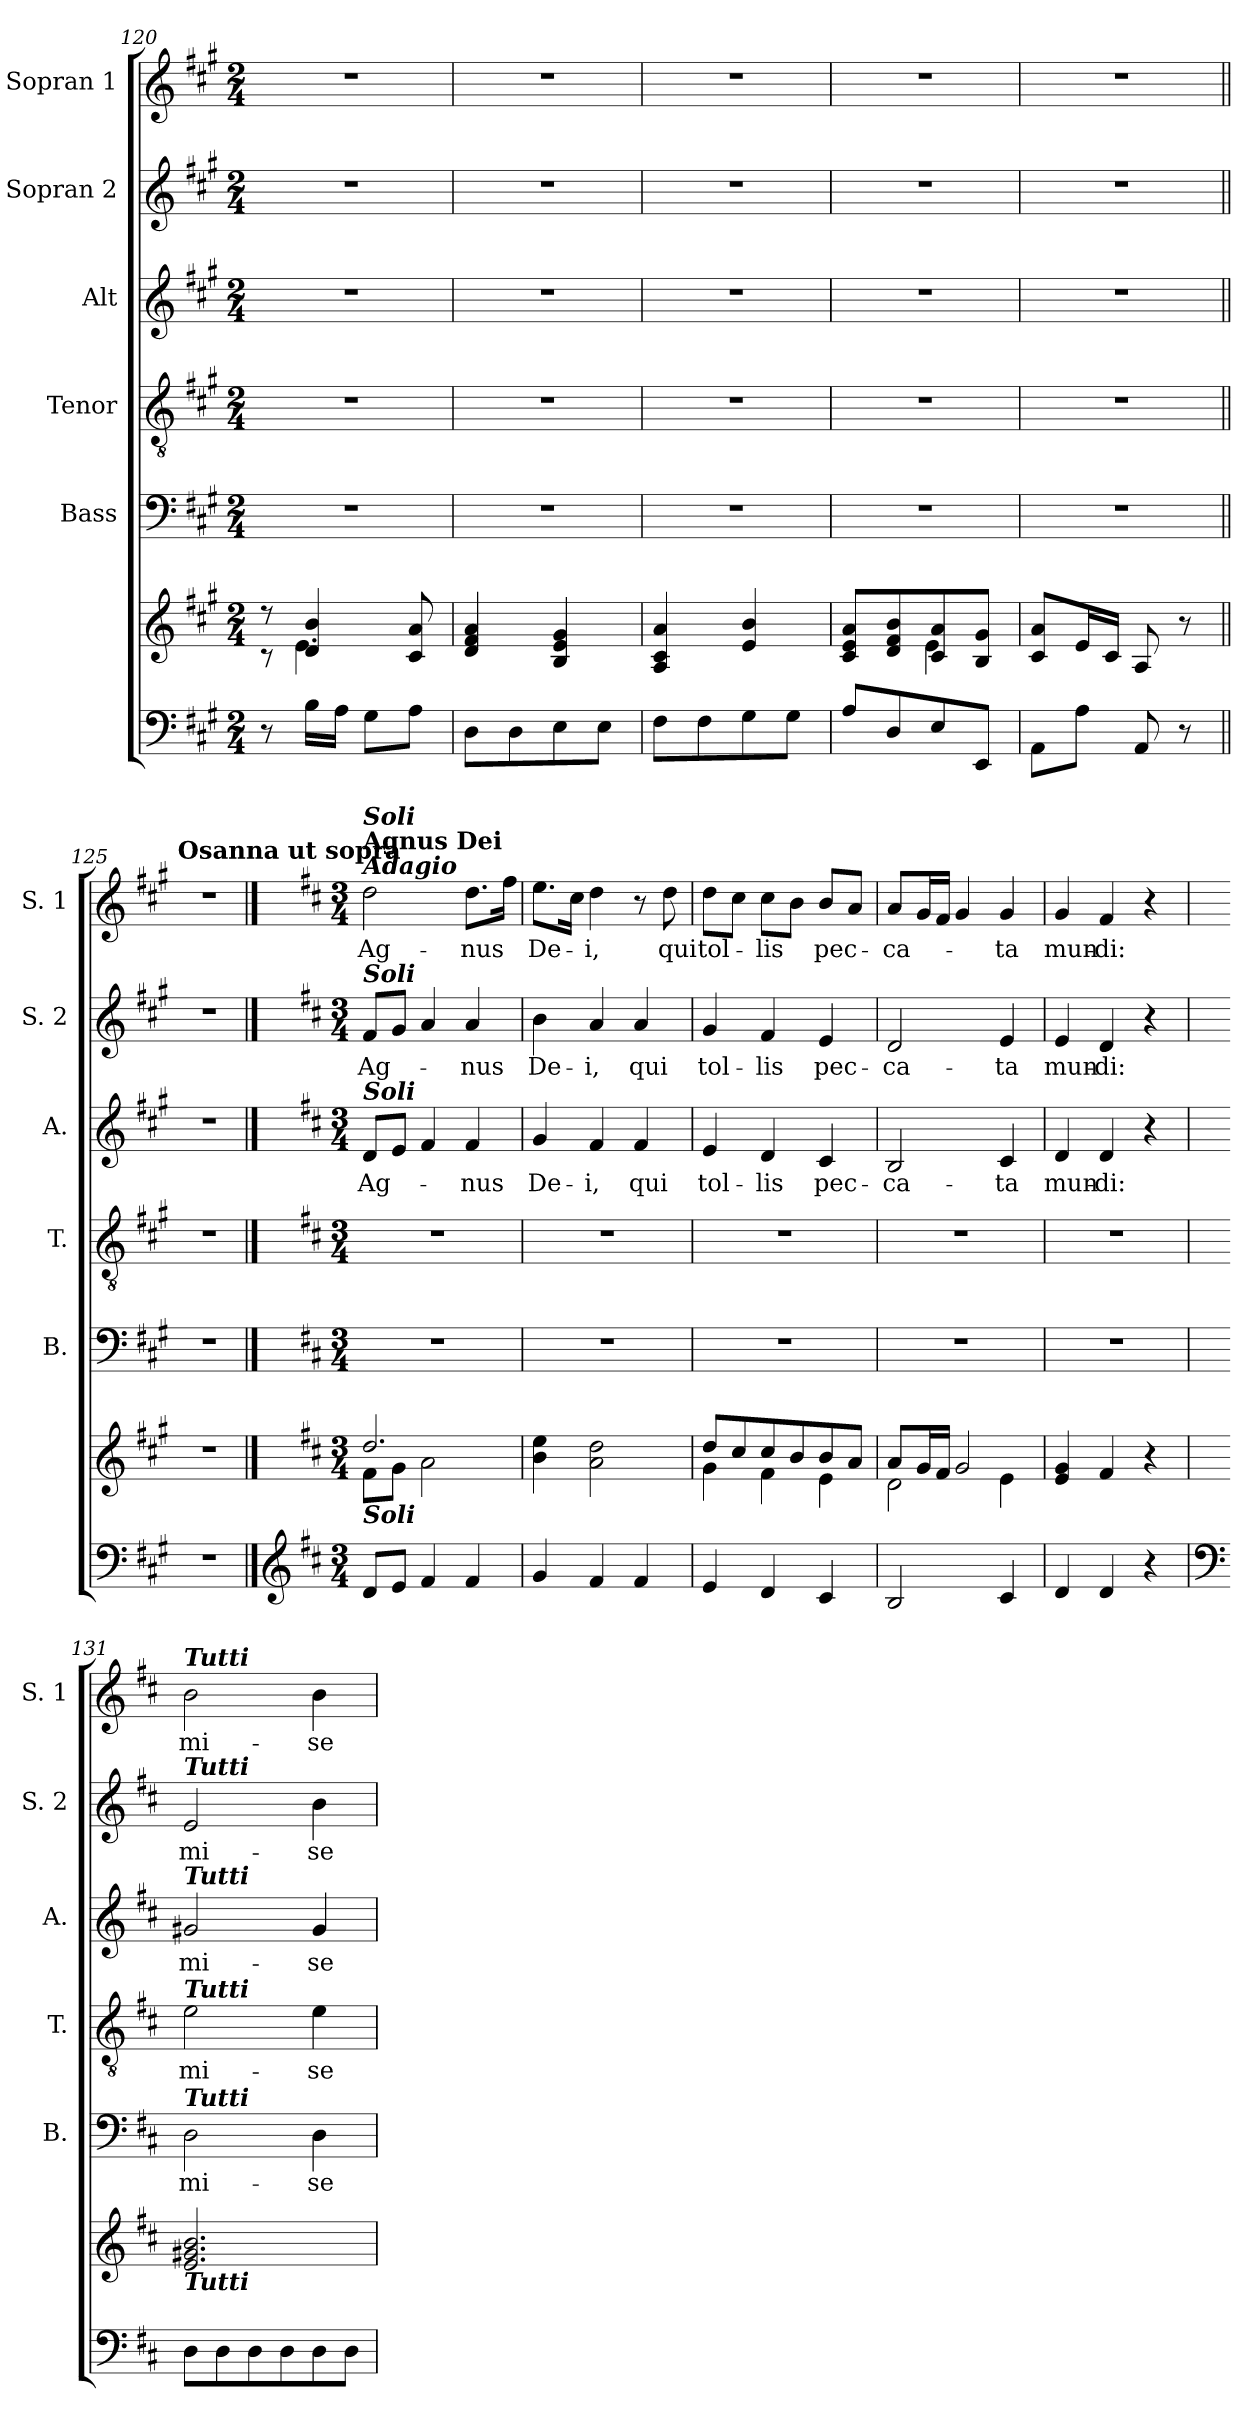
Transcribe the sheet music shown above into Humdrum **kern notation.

**kern	**kern	**kern	**text	**kern	**text	**kern	**text	**kern	**text	**kern	**text
*part6	*part6	*part5	*part5	*part4	*part4	*part3	*part3	*part2	*part2	*part1	*part1
*staff7	*staff6	*staff5	*staff5	*staff4	*staff4	*staff3	*staff3	*staff2	*staff2	*staff1	*staff1
*	*	*I"Bass	*	*I"Tenor	*	*I"Alt	*	*I"Sopran 2	*	*I"Sopran 1	*
*	*	*I'B.	*	*I'T.	*	*I'A.	*	*I'S. 2	*	*I'S. 1	*
*clefF4	*clefG2	*clefF4	*	*clefGv2	*	*clefG2	*	*clefG2	*	*clefG2	*
*k[f#c#g#]	*k[f#c#g#]	*k[f#c#g#]	*	*k[f#c#g#]	*	*k[f#c#g#]	*	*k[f#c#g#]	*	*k[f#c#g#]	*
*A:	*A:	*A:	*	*A:	*	*A:	*	*A:	*	*A:	*
*M2/4	*M2/4	*M2/4	*	*M2/4	*	*M2/4	*	*M2/4	*	*M2/4	*
=120	=120	=120	=120	=120	=120	=120	=120	=120	=120	=120	=120
*	*^	*	*	*	*	*	*	*	*	*	*
8r	8r	8r	2r	.	2r	.	2r	.	2r	.	2r	.
16B\LL	4d/ 4b/	4.e\	.	.	.	.	.	.	.	.	.	.
16A\JJ	.	.	.	.	.	.	.	.	.	.	.	.
8G#\L	.	.	.	.	.	.	.	.	.	.	.	.
8A\J	8c#/ 8a/	.	.	.	.	.	.	.	.	.	.	.
*	*v	*v	*	*	*	*	*	*	*	*	*	*
=121	=121	=121	=121	=121	=121	=121	=121	=121	=121	=121	=121
8D\L	4d/ 4f#/ 4a/	2r	.	2r	.	2r	.	2r	.	2r	.
8D\	.	.	.	.	.	.	.	.	.	.	.
8E\	4B/ 4e/ 4g#/	.	.	.	.	.	.	.	.	.	.
8E\J	.	.	.	.	.	.	.	.	.	.	.
=122	=122	=122	=122	=122	=122	=122	=122	=122	=122	=122	=122
8F#\L	4A/ 4c#/ 4a/	2r	.	2r	.	2r	.	2r	.	2r	.
8F#\	.	.	.	.	.	.	.	.	.	.	.
8G#\	4e/ 4b/	.	.	.	.	.	.	.	.	.	.
8G#\J	.	.	.	.	.	.	.	.	.	.	.
=123	=123	=123	=123	=123	=123	=123	=123	=123	=123	=123	=123
*	*^	*	*	*	*	*	*	*	*	*	*
8A/L	8c#/ 8e/ 8a/L	4ryy	2r	.	2r	.	2r	.	2r	.	2r	.
8D/	8d/ 8f#/ 8b/	.	.	.	.	.	.	.	.	.	.	.
8E/	8c#/ 8a/	4e\	.	.	.	.	.	.	.	.	.	.
8EE/J	8B/ 8g#/J	.	.	.	.	.	.	.	.	.	.	.
*	*v	*v	*	*	*	*	*	*	*	*	*	*
!!LO:LB:g=z
=124	=124	=124	=124	=124	=124	=124	=124	=124	=124	=124	=124
8AA\L	8c#/ 8a/L	2r	.	2r	.	2r	.	2r	.	2r	.
8A\J	16e/L	.	.	.	.	.	.	.	.	.	.
.	16c#/JJ	.	.	.	.	.	.	.	.	.	.
8AA/	8A/	.	.	.	.	.	.	.	.	.	.
8r	8r	.	.	.	.	.	.	.	.	.	.
=125||	=125||	=125||	=125||	=125||	=125||	=125||	=125||	=125||	=125||	=125||	=125||
!	!	!	!	!	!	!	!	!	!	!LO:TX:a:B:t=Osanna ut sopra	!
2r	2r	2r	.	2r	.	2r	.	2r	.	2r	.
==126	==126	==126	==126	==126	==126	==126	==126	==126	==126	==126	==126
*clefG2	*	*	*	*	*	*	*	*	*	*	*
*k[f#c#]	*k[f#c#]	*k[f#c#]	*	*k[f#c#]	*	*k[f#c#]	*	*k[f#c#]	*	*k[f#c#]	*
*D:	*D:	*D:	*	*D:	*	*D:	*	*D:	*	*D:	*
*M3/4	*M3/4	*M3/4	*	*M3/4	*	*M3/4	*	*M3/4	*	*M3/4	*
*	*^	*	*	*	*	*	*	*	*	*	*
!	!	!	!	!	!	!	!	!	!	!	!LO:TX:a:Bi:t=Adagio	!
!	!	!	!	!	!	!	!	!	!	!	!LO:TX:a:B:t=Agnus Dei	!
!	!	!	!	!	!	!	!	!	!	!	!LO:TX:a:Bi:t=Soli	!
!	!	!	!	!	!	!	!	!	!LO:TX:a:Bi:t=Soli	!	!	!
!	!	!	!	!	!	!	!LO:TX:a:Bi:t=Soli	!	!	!	!	!
!	!LO:TX:b:Bi:t=Soli	!	!	!	!	!	!	!	!	!	!	!
!	!	!	!	!	!	!	!	!LO:LY:b	!	!LO:LY:b	!	!LO:LY:b
8d/L	2.dd/	8f#\L	2.r	.	2.r	.	8d/L	Ag-	8f#/L	Ag-	2dd\	Ag-
8e/J	.	8g\J	.	.	.	.	8e/J	.	8g/J	.	.	.
4f#/	.	2a\	.	.	.	.	4f#/	.	4a/	.	.	.
!	!	!	!	!	!	!	!	!LO:LY:b	!	!LO:LY:b	!	!LO:LY:b
4f#/	.	.	.	.	.	.	4f#/	-nus	4a/	-nus	8.dd\L	-nus
.	.	.	.	.	.	.	.	.	.	.	16ff#\Jk	.
*	*v	*v	*	*	*	*	*	*	*	*	*	*
=127	=127	=127	=127	=127	=127	=127	=127	=127	=127	=127	=127
!	!	!	!	!	!	!	!LO:LY:b	!	!LO:LY:b	!	!LO:LY:b
4g/	4b\ 4ee\	2.r	.	2.r	.	4g/	De-	4b\	De-	8.ee\L	De-
.	.	.	.	.	.	.	.	.	.	16cc#\Jk	.
!	!	!	!	!	!	!	!LO:LY:b	!	!LO:LY:b	!	!LO:LY:b
4f#/	2a\ 2dd\	.	.	.	.	4f#/	-i,	4a/	-i,	4dd\	-i,
!	!	!	!	!	!	!	!LO:LY:b	!	!LO:LY:b	!	!
4f#/	.	.	.	.	.	4f#/	qui	4a/	qui	8r	.
!	!	!	!	!	!	!	!	!	!	!	!LO:LY:b
.	.	.	.	.	.	.	.	.	.	8dd\	qui
=128	=128	=128	=128	=128	=128	=128	=128	=128	=128	=128	=128
*	*^	*	*	*	*	*	*	*	*	*	*
!	!	!	!	!	!	!	!	!LO:LY:b	!	!LO:LY:b	!	!LO:LY:b
4e/	8dd/L	4g\	2.r	.	2.r	.	4e/	tol-	4g/	tol-	8dd\L	tol-
.	8cc#/	.	.	.	.	.	.	.	.	.	8cc#\J	.
!	!	!	!	!	!	!	!	!LO:LY:b	!	!LO:LY:b	!	!LO:LY:b
4d/	8cc#/	4f#\	.	.	.	.	4d/	-lis	4f#/	-lis	8cc#\L	-lis
.	8b/	.	.	.	.	.	.	.	.	.	8b\J	.
!	!	!	!	!	!	!	!	!LO:LY:b	!	!LO:LY:b	!	!LO:LY:b
4c#/	8b/	4e\	.	.	.	.	4c#/	pec-	4e/	pec-	8b/L	pec-
.	8a/J	.	.	.	.	.	.	.	.	.	8a/J	.
=129	=129	=129	=129	=129	=129	=129	=129	=129	=129	=129	=129	=129
!	!	!	!	!	!	!	!	!LO:LY:b	!	!LO:LY:b	!	!LO:LY:b
2B/	8a/L	2d\	2.r	.	2.r	.	2B/	-ca-	2d/	-ca-	8a/L	-ca-
.	16g/L	.	.	.	.	.	.	.	.	.	16g/L	.
.	16f#/JJ	.	.	.	.	.	.	.	.	.	16f#/JJ	.
.	2g/	.	.	.	.	.	.	.	.	.	4g/	.
!	!	!	!	!	!	!	!	!LO:LY:b	!	!LO:LY:b	!	!LO:LY:b
4c#/	.	4e\	.	.	.	.	4c#/	-ta	4e/	-ta	4g/	-ta
!!LO:PB:g=z
=130	=130	=130	=130	=130	=130	=130	=130	=130	=130	=130	=130	=130
!	!	!	!	!	!	!	!	!LO:LY:b	!	!LO:LY:b	!	!LO:LY:b
*	*v	*v	*	*	*	*	*	*	*	*	*	*
4d/	4e/ 4g/	2.r	.	2.r	.	4d/	mun-	4e/	mun-	4g/	mun-
!	!	!	!	!	!	!	!LO:LY:b	!	!LO:LY:b	!	!LO:LY:b
4d/	4f#/	.	.	.	.	4d/	-di:	4d/	-di:	4f#/	-di:
4r	4r	.	.	.	.	4r	.	4r	.	4r	.
=131	=131	=131	=131	=131	=131	=131	=131	=131	=131	=131	=131
*clefF4	*	*	*	*	*	*	*	*	*	*	*
!	!	!	!	!	!	!	!	!	!	!LO:TX:a:Bi:t=Tutti	!
!	!	!	!	!	!	!	!	!LO:TX:a:Bi:t=Tutti	!	!	!
!	!	!	!	!	!	!LO:TX:a:Bi:t=Tutti	!	!	!	!	!
!	!	!	!	!LO:TX:a:Bi:t=Tutti	!	!	!	!	!	!	!
!	!	!LO:TX:a:Bi:t=Tutti	!	!	!	!	!	!	!	!	!
!	!LO:TX:b:Bi:t=Tutti	!	!	!	!	!	!	!	!	!	!
!	!	!	!LO:LY:b	!	!LO:LY:b	!	!LO:LY:b	!	!LO:LY:b	!	!LO:LY:b
8D\L	2.e/ 2.g#X/ 2.b/	2D\	mi-	2e\	mi-	2g#X/	mi-	2e/	mi-	2b\	mi-
8D\	.	.	.	.	.	.	.	.	.	.	.
8D\	.	.	.	.	.	.	.	.	.	.	.
8D\	.	.	.	.	.	.	.	.	.	.	.
!	!	!	!LO:LY:b	!	!LO:LY:b	!	!LO:LY:b	!	!LO:LY:b	!	!LO:LY:b
8D\	.	4D\	-se-	4e\	-se-	4g#/	-se-	4b\	-se-	4b\	-se-
8D\J	.	.	.	.	.	.	.	.	.	.	.
=	=	=	=	=	=	=	=	=	=	=	=
*-	*-	*-	*-	*-	*-	*-	*-	*-	*-	*-	*-
